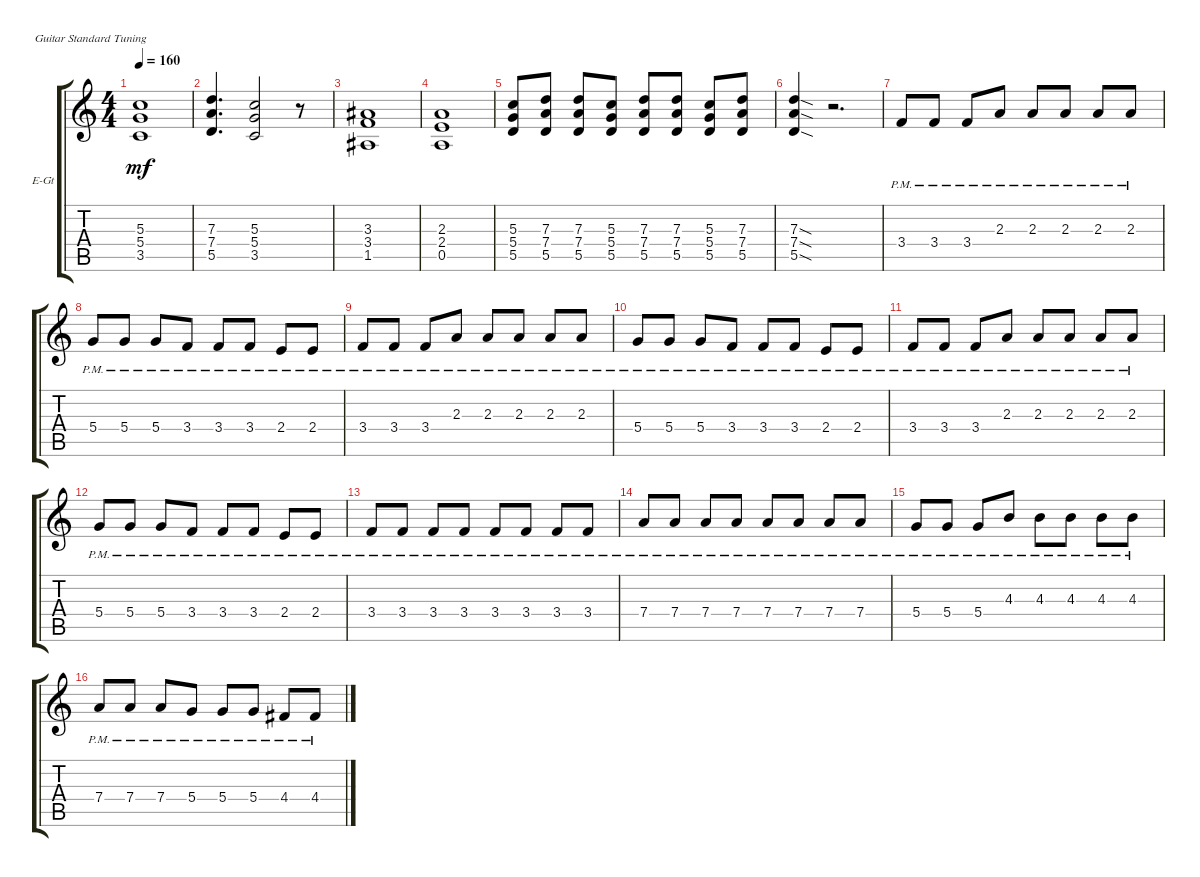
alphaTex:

\defaultSystemsLayout 4
\bracketExtendMode groupsimilarinstruments
\firstSystemTrackNameOrientation horizontal
\otherSystemsTrackNameOrientation horizontal
\track ("Electric Guitar" "E-Gt") {instrument distortionguitar}
\staff {score tabs}
\tuning (E4 B3 G3 D3 A2 E2)
\ts (4 4)
\tempo 160
\clef g2
\scale
0.333333
\ks c
(5.3 5.4 3.5).1{dy mf} |
\scale
0.333333 (7.3 7.4 5.5).4{d} (5.3 5.4 3.5).2 r.8 |
\scale
0.333333 (3.3 3.4 1.5).1 |
\scale
0.333333 (2.3 2.4 0.5).1 |
\scale
0.333333 (5.3 5.4 5.5).8 (7.3 7.4 5.5).8 (7.3 7.4 5.5).8 (5.3 5.4 5.5).8 (7.3 7.4 5.5).8 (7.3 7.4 5.5).8 (5.3 5.4 5.5).8 (7.3 7.4 5.5).8 |
\scale
0.333333 (7.3{sod} 7.4{sod} 5.5{sod}).4 r.2{d} |
\scale
0.333333 3.4{pm}.8 3.4{pm}.8 3.4{pm}.8 2.3{pm}.8 2.3{pm}.8 2.3{pm}.8 2.3{pm}.8 2.3{pm}.8 |
5.4{pm}.8 5.4{pm}.8 5.4{pm}.8 3.4{pm}.8 3.4{pm}.8 3.4{pm}.8 2.4{pm}.8 2.4{pm}.8 |
3.4{pm}.8 3.4{pm}.8 3.4{pm}.8 2.3{pm}.8 2.3{pm}.8 2.3{pm}.8 2.3{pm}.8 2.3{pm}.8 |
5.4{pm}.8 5.4{pm}.8 5.4{pm}.8 3.4{pm}.8 3.4{pm}.8 3.4{pm}.8 2.4{pm}.8 2.4{pm}.8 |
3.4{pm}.8 3.4{pm}.8 3.4{pm}.8 2.3{pm}.8 2.3{pm}.8 2.3{pm}.8 2.3{pm}.8 2.3{pm}.8 |
5.4{pm}.8 5.4{pm}.8 5.4{pm}.8 3.4{pm}.8 3.4{pm}.8 3.4{pm}.8 2.4{pm}.8 2.4{pm}.8 |
3.4{pm}.8 3.4{pm}.8 3.4{pm}.8 3.4{pm}.8 3.4{pm}.8 3.4{pm}.8 3.4{pm}.8 3.4{pm}.8 |
7.4{pm}.8 7.4{pm}.8 7.4{pm}.8 7.4{pm}.8 7.4{pm}.8 7.4{pm}.8 7.4{pm}.8 7.4{pm}.8 |
5.4{pm}.8 5.4{pm}.8 5.4{pm}.8 4.3{pm}.8 4.3{pm}.8 4.3{pm}.8 4.3{pm}.8 4.3{pm}.8 |
7.4{pm}.8 7.4{pm}.8 7.4{pm}.8 5.4{pm}.8 5.4{pm}.8 5.4{pm}.8 4.4{pm}.8 4.4{pm}.8
